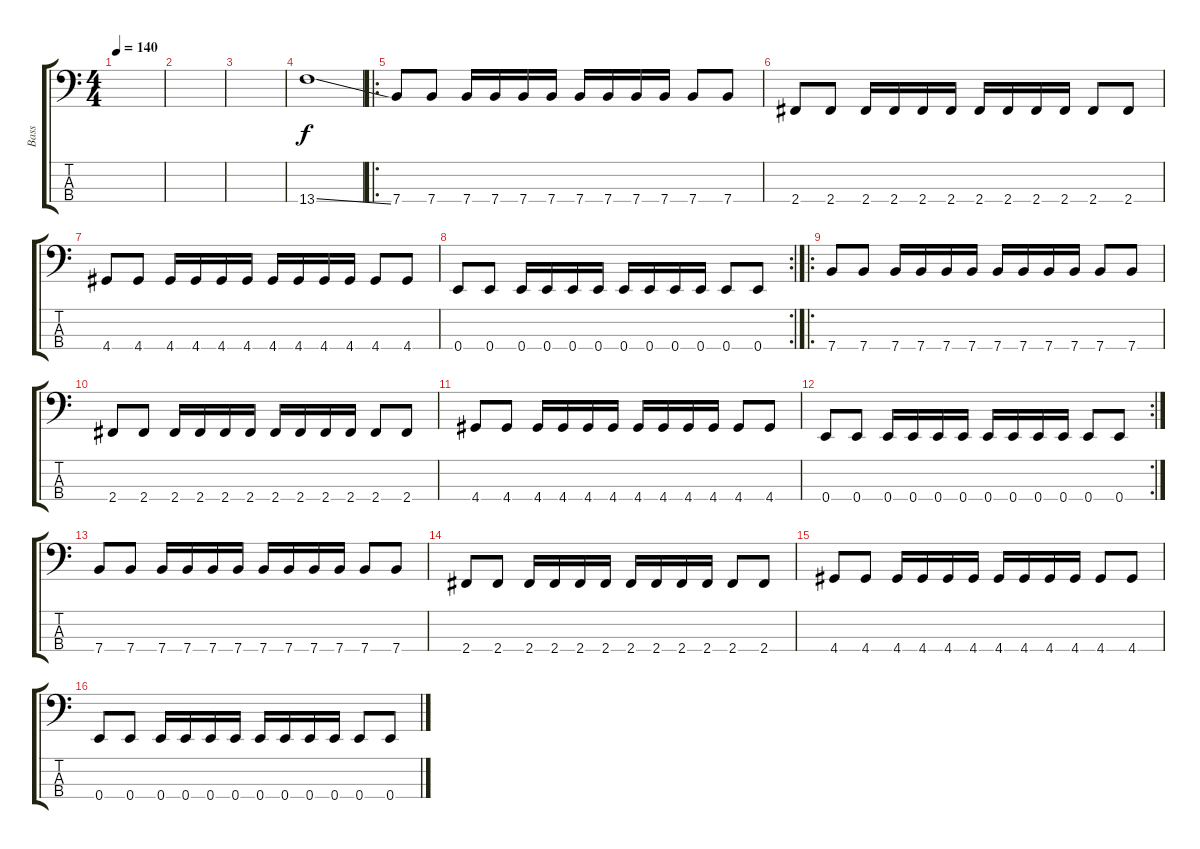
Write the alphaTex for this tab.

\track ("Bass" "Bass") {instrument electricbassfinger}
\staff {score tabs}
\tuning (G2 D2 A1 E1) {hide}
\ts (4 4)
\tempo 140
\clef f4
\ks c
|
|
|
13.4{ss}.1 |
\ro
7.4.8 7.4.8 7.4.16 7.4.16 7.4.16 7.4.16 7.4.16 7.4.16 7.4.16 7.4.16 7.4.8 7.4.8 |
2.4.8 2.4.8 2.4.16 2.4.16 2.4.16 2.4.16 2.4.16 2.4.16 2.4.16 2.4.16 2.4.8 2.4.8 |
4.4.8 4.4.8 4.4.16 4.4.16 4.4.16 4.4.16 4.4.16 4.4.16 4.4.16 4.4.16 4.4.8 4.4.8 |
\rc 2
0.4.8 0.4.8 0.4.16 0.4.16 0.4.16 0.4.16 0.4.16 0.4.16 0.4.16 0.4.16 0.4.8 0.4.8 |
\ro
7.4.8 7.4.8 7.4.16 7.4.16 7.4.16 7.4.16 7.4.16 7.4.16 7.4.16 7.4.16 7.4.8 7.4.8 |
2.4.8 2.4.8 2.4.16 2.4.16 2.4.16 2.4.16 2.4.16 2.4.16 2.4.16 2.4.16 2.4.8 2.4.8 |
4.4.8 4.4.8 4.4.16 4.4.16 4.4.16 4.4.16 4.4.16 4.4.16 4.4.16 4.4.16 4.4.8 4.4.8 |
\rc 2
0.4.8 0.4.8 0.4.16 0.4.16 0.4.16 0.4.16 0.4.16 0.4.16 0.4.16 0.4.16 0.4.8 0.4.8 |
7.4.8 7.4.8 7.4.16 7.4.16 7.4.16 7.4.16 7.4.16 7.4.16 7.4.16 7.4.16 7.4.8 7.4.8 |
2.4.8 2.4.8 2.4.16 2.4.16 2.4.16 2.4.16 2.4.16 2.4.16 2.4.16 2.4.16 2.4.8 2.4.8 |
4.4.8 4.4.8 4.4.16 4.4.16 4.4.16 4.4.16 4.4.16 4.4.16 4.4.16 4.4.16 4.4.8 4.4.8 |
0.4.8 0.4.8 0.4.16 0.4.16 0.4.16 0.4.16 0.4.16 0.4.16 0.4.16 0.4.16 0.4.8 0.4.8
